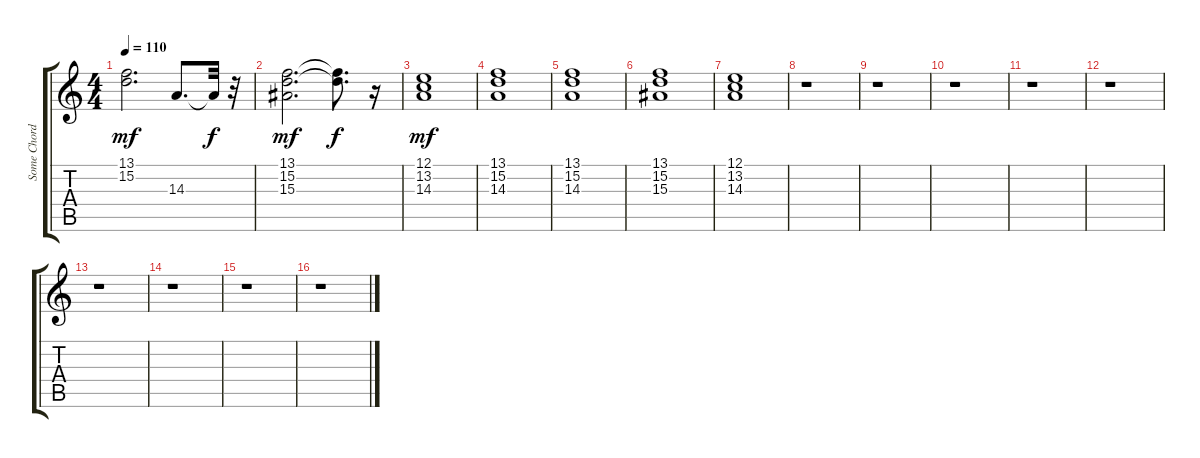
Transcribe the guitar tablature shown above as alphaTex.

\track ("Some Chords" "Some Chord") {instrument synthstrings1}
\staff {score tabs}
\tuning (E4 B3 G3 D3 A2 E2) {hide}
\ts (4 4)
\tempo 110
\clef g2
\ks c
(13.1 15.2).2{d dy mf} 14.3.8{d} 14.3{t}.32{dy f} r.32 |
(13.1 15.2 15.3).2{d dy mf} (13.1{t} 15.2{t}).8{d dy f} r.16 |
(12.1 13.2 14.3).1{dy mf} |
(13.1 15.2 14.3).1 |
(13.1 15.2 14.3).1 |
(13.1 15.2 15.3).1 |
(12.1 13.2 14.3).1 |
r.1 |
r.1 |
r.1 |
r.1 |
r.1 |
r.1 |
r.1 |
r.1 |
r.1
